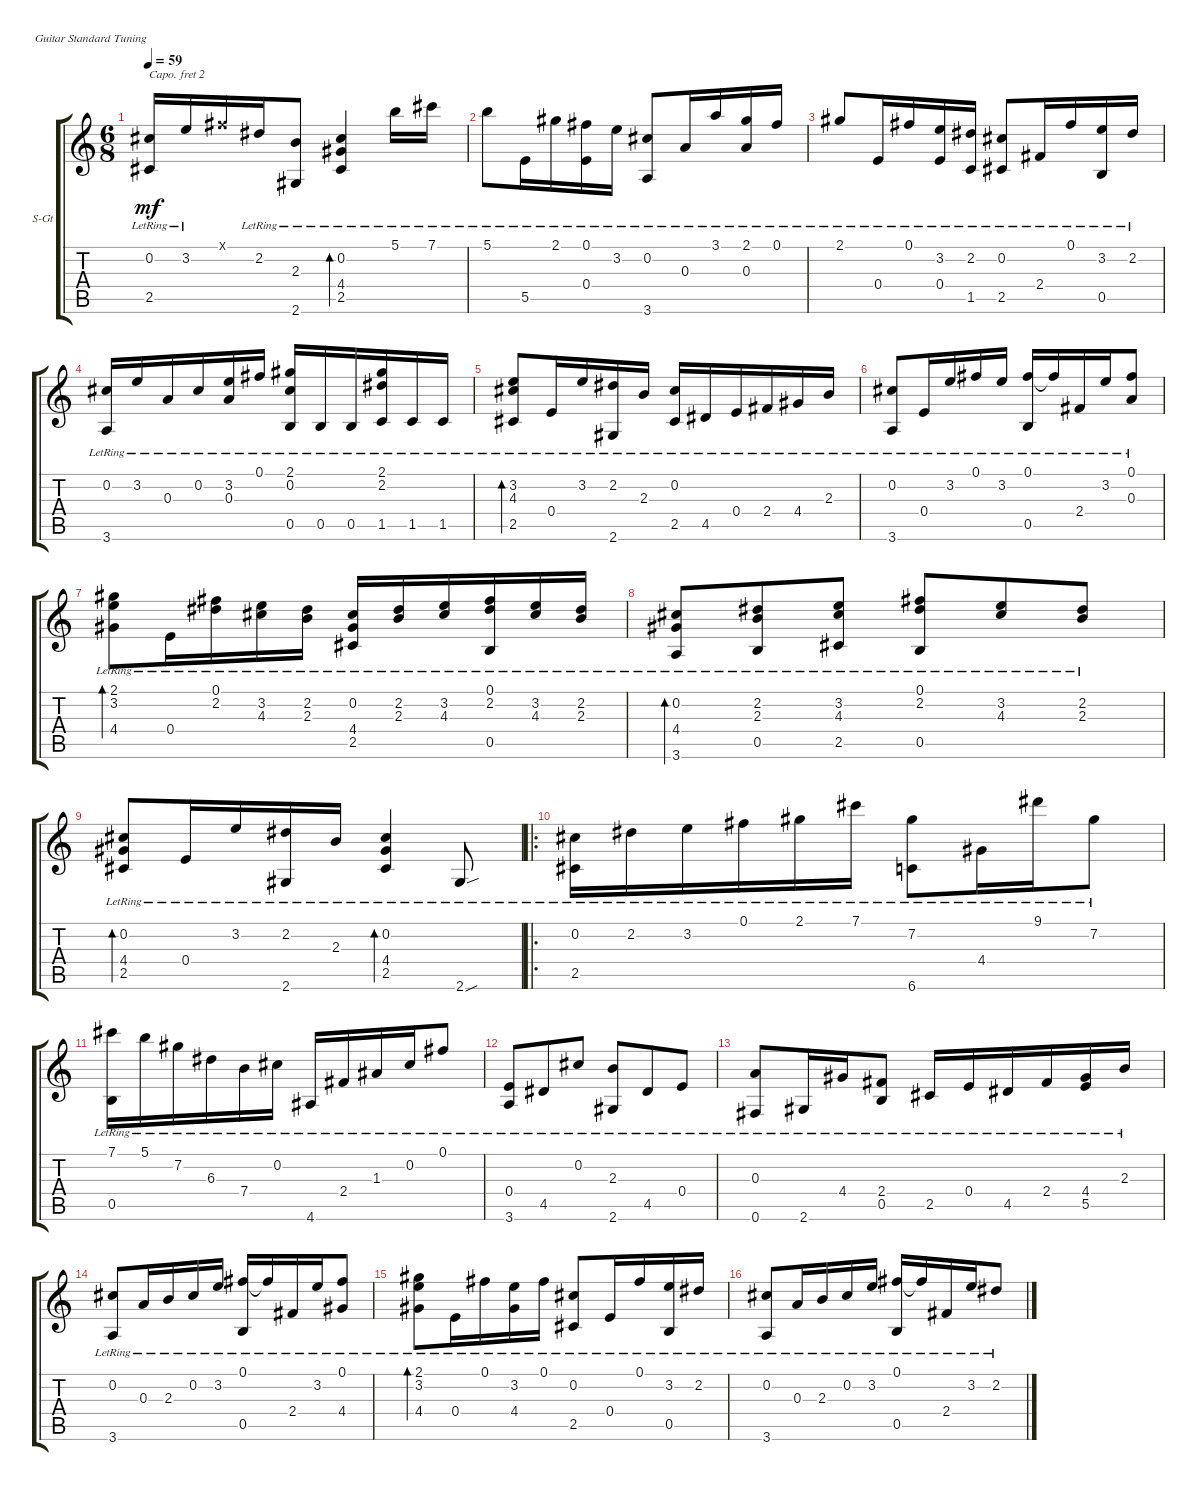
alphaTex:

\defaultSystemsLayout 4
\bracketExtendMode groupsimilarinstruments
\firstSystemTrackNameOrientation horizontal
\otherSystemsTrackNameOrientation horizontal
\track ("Steel Guitar" "S-Gt") {instrument acousticguitarsteel}
\staff {score tabs}
\capo 2
\tuning (E4 B3 G3 D3 A2 E2)
\ts (6 8)
\tempo 59
\clef g2
\ks c
(0.2{lr} 2.5{lr}).16{dy mf} 3.2{lr}.16 0.1{x}.16 2.2{lr}.16 (2.3{lr} 2.6{lr}).8 (2.5{lr} 4.4{lr} 0.2{lr}).4{bd 30} 5.1{lr}.16 7.1{lr}.16 |
5.1{lr}.8 5.5{lr}.16 2.1{lr}.16 (0.1{lr} 0.4{lr}).16 3.2{lr}.16 (0.2{lr} 3.6{lr}).8 0.3{lr}.16 3.1{lr}.16 (2.1{lr} 0.3{lr}).16 0.1{lr}.16 |
2.1{lr}.8 0.4{lr}.16 0.1{lr}.16 (3.2{lr} 0.4{lr}).16 (2.2{lr} 1.5{lr}).16 (0.2{lr} 2.5{lr}).8 2.4{lr}.16 0.1{lr}.16 (3.2{lr} 0.5{lr}).16 2.2{lr}.16 |
(0.2{lr} 3.6{lr}).16 3.2{lr}.16 0.3{lr}.16 0.2{lr}.16 (3.2{lr} 0.3{lr}).16 0.1{lr}.16 (2.1{lr} 0.2{lr} 0.5{lr}).16 0.5{lr}.16 0.5{lr}.16 (1.5{lr} 2.1{lr} 2.2{lr}).16 1.5{lr}.16 1.5{lr}.16 |
(2.5{lr} 4.3{lr} 3.2{lr}).8{bd 30} 0.4{lr}.16 3.2{lr}.16 (2.2{lr} 2.6{lr}).16 2.3{lr}.16 (0.2{lr} 2.5{lr}).16 4.5{lr}.16 0.4{lr}.16 2.4{lr}.16 4.4{lr}.16 2.3{lr}.16 |
(3.6{lr} 0.2{lr}).8 0.4{lr}.16 3.2{lr}.16 0.1{lr}.16 3.2{lr}.16 (0.1{lr} 0.5{lr}).16 0.1{lr t}.16 2.4{lr}.16 3.2{lr}.16 (0.1{lr} 0.3{lr}).8 |
(4.4{lr} 3.2{lr} 2.1{lr}).8{bd 30} 0.4{lr}.16 (2.2{lr} 0.1{lr}).16 (3.2{lr} 4.3{lr}).16 (2.2{lr} 2.3{lr}).16 (0.2{lr} 4.4{lr} 2.5{lr}).16 (2.2{lr} 2.3{lr}).16 (3.2{lr} 4.3{lr}).16 (2.2{lr} 0.1{lr} 0.5{lr}).16 (3.2{lr} 4.3{lr}).16 (2.3{lr} 2.2{lr}).16 |
(3.6{lr} 4.4{lr} 0.2{lr}).8{bd 30} (2.2{lr} 2.3{lr} 0.5{lr}).8 (3.2{lr} 4.3{lr} 2.5{lr}).8 (0.1{lr} 2.2{lr} 0.5{lr}).8 (3.2{lr} 4.3{lr}).8 (2.3{lr} 2.2{lr}).8 |
(2.5{lr} 4.4{lr} 0.2{lr}).8{bd 30} 0.4{lr}.16 3.2{lr}.16 (2.2{lr} 2.6{lr}).16 2.3{lr}.16 (0.2{lr} 4.4{lr} 2.5{lr}).4{bd 30} 2.6{sou lr}.8 |
\ro
(2.5{lr} 0.2{lr}).16 2.2{lr}.16 3.2{lr}.16 0.1{lr}.16 2.1{lr}.16 7.1{lr}.16 (7.2{lr} 6.6{lr}).8 4.4{lr}.16 9.1{lr}.16 7.2{lr}.8 |
(7.1{lr} 0.5{lr}).16 5.1{lr}.16 7.2{lr}.16 6.3{lr}.16 7.4{lr}.16 0.2{lr}.16 4.6{lr}.16 2.4{lr}.16 1.3{lr}.16 0.2{lr}.16 0.1{lr}.8 |
(3.6{lr} 0.4{lr}).8 4.5{lr}.8 0.2{lr}.8 (2.3{lr} 2.6{lr}).8 4.5{lr}.8 0.4{lr}.8 |
(0.6{lr} 0.3{lr}).8 2.6{lr}.16 4.4{lr}.16 (2.4{lr} 0.5{lr}).8 2.5{lr}.16 0.4{lr}.16 4.5{lr}.16 2.4{lr}.16 (4.4{lr} 5.5{lr}).16 2.3{lr}.16 |
(3.6{lr} 0.2{lr}).8 0.3{lr}.16 2.3{lr}.16 0.2{lr}.16 3.2{lr}.16 (0.1{lr} 0.5{lr}).16 0.1{lr t}.16 2.4{lr}.16 3.2{lr}.16 (0.1{lr} 4.4{lr}).8 |
(2.1{lr} 3.2{lr} 4.4{lr}).8{bd 30} 0.4{lr}.16 0.1{lr}.16 (3.2{lr} 4.4{lr}).16 0.1{lr}.16 (0.2{lr} 2.5{lr}).8 0.4{lr}.16 0.1{lr}.16 (3.2{lr} 0.5{lr}).16 2.2{lr}.16 |
(0.2{lr} 3.6{lr}).8 0.3{lr}.16 2.3{lr}.16 0.2{lr}.16 3.2{lr}.16 (0.1{lr} 0.5{lr}).16 0.1{lr t}.16 2.4{lr}.16 3.2{lr}.16 2.2{lr}.8
